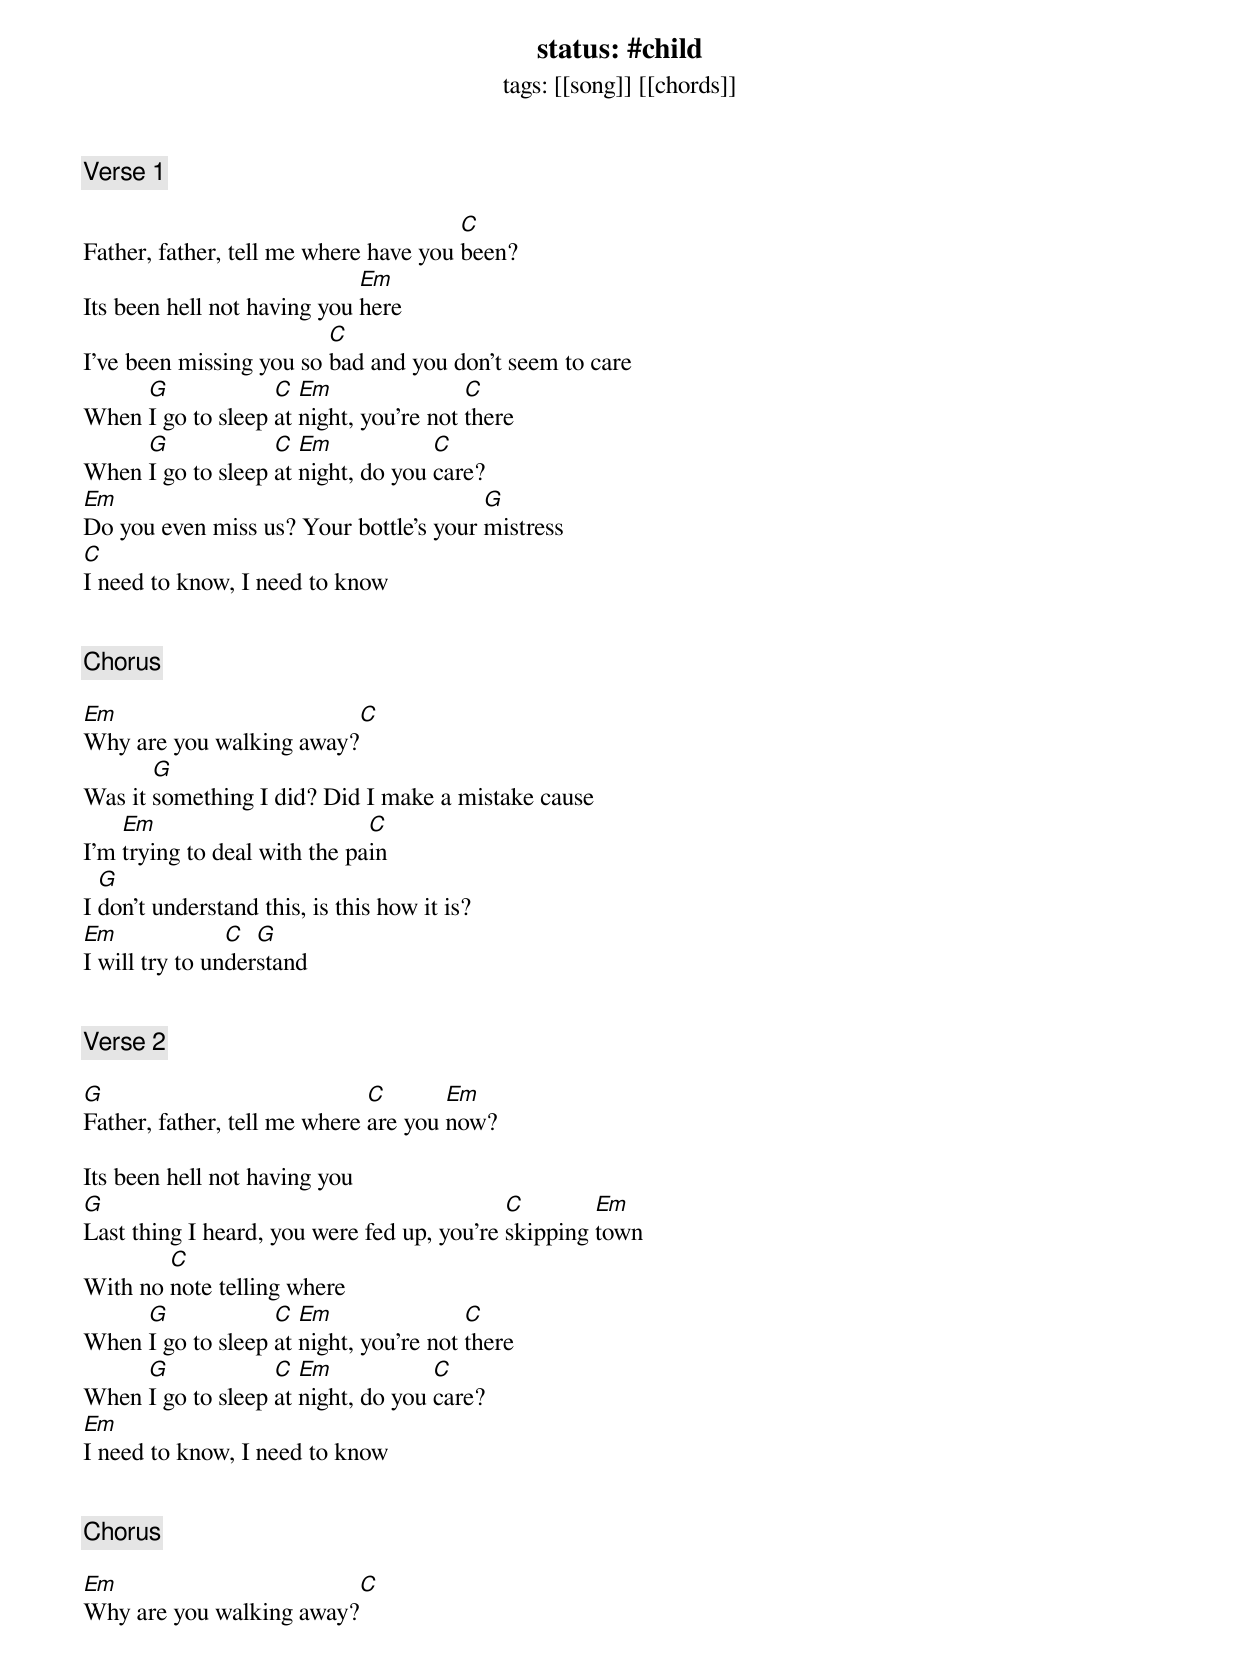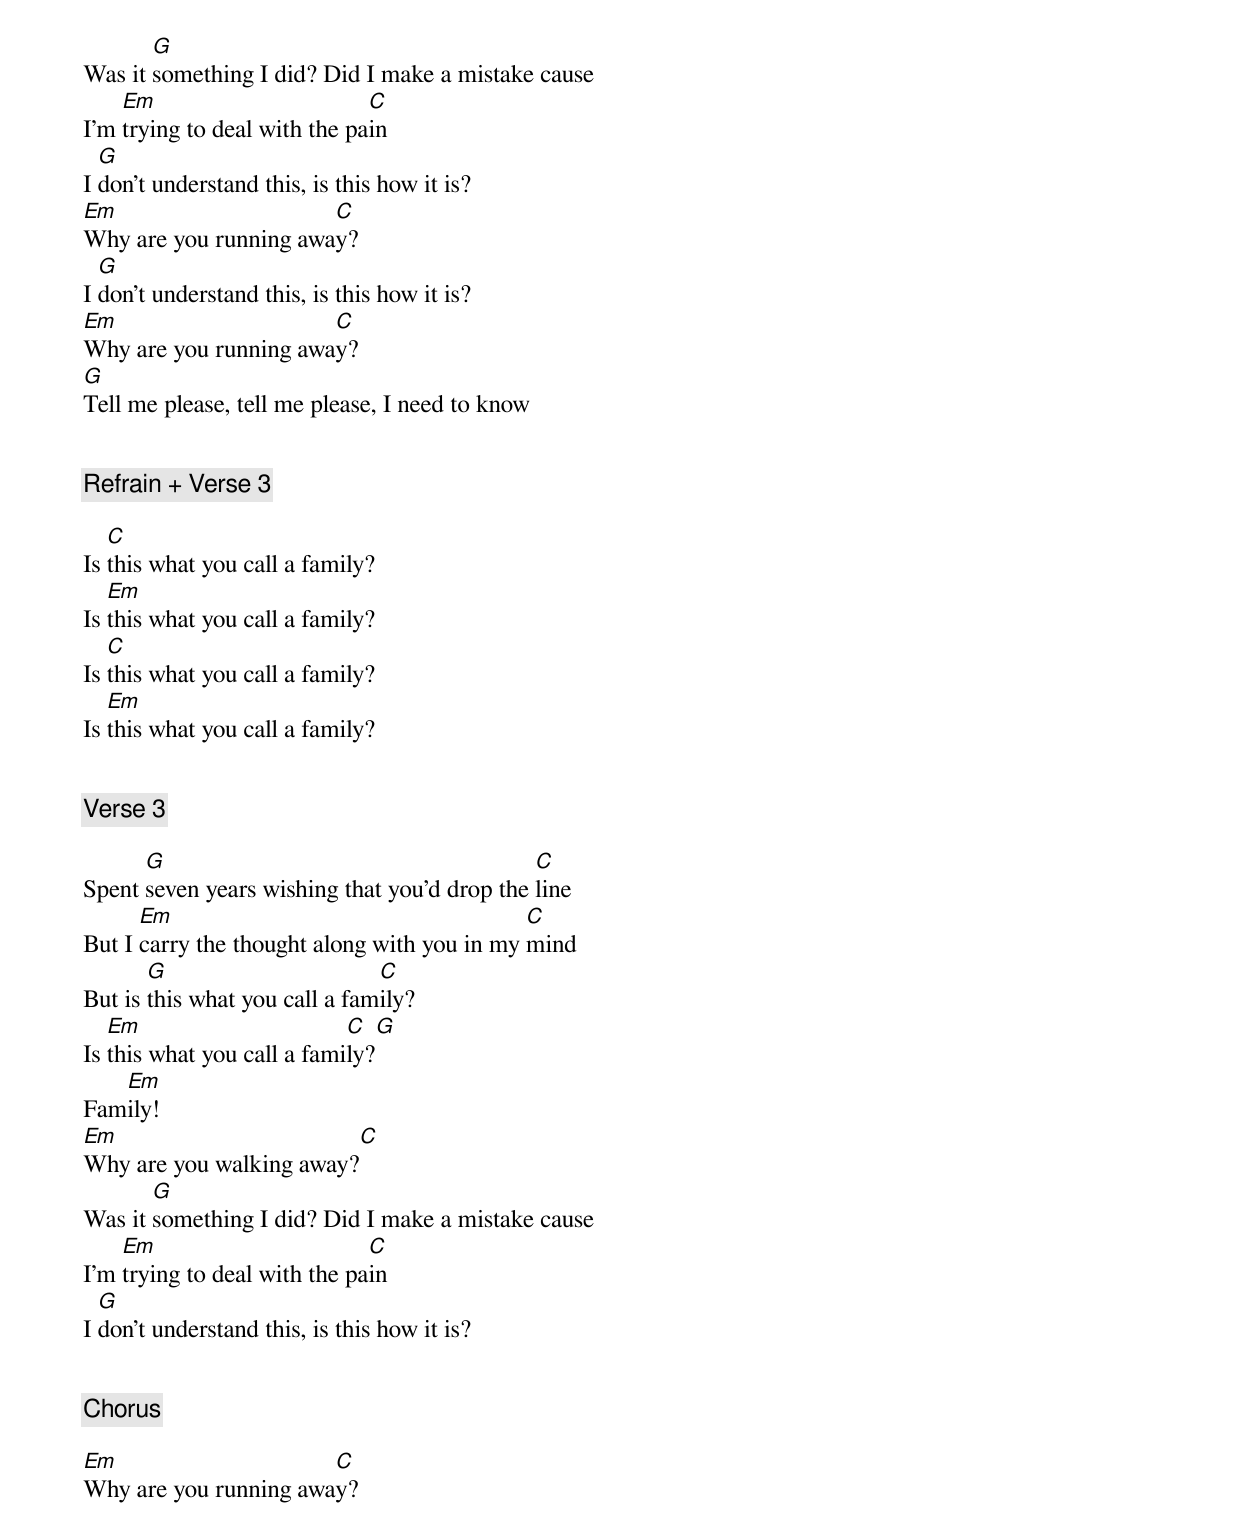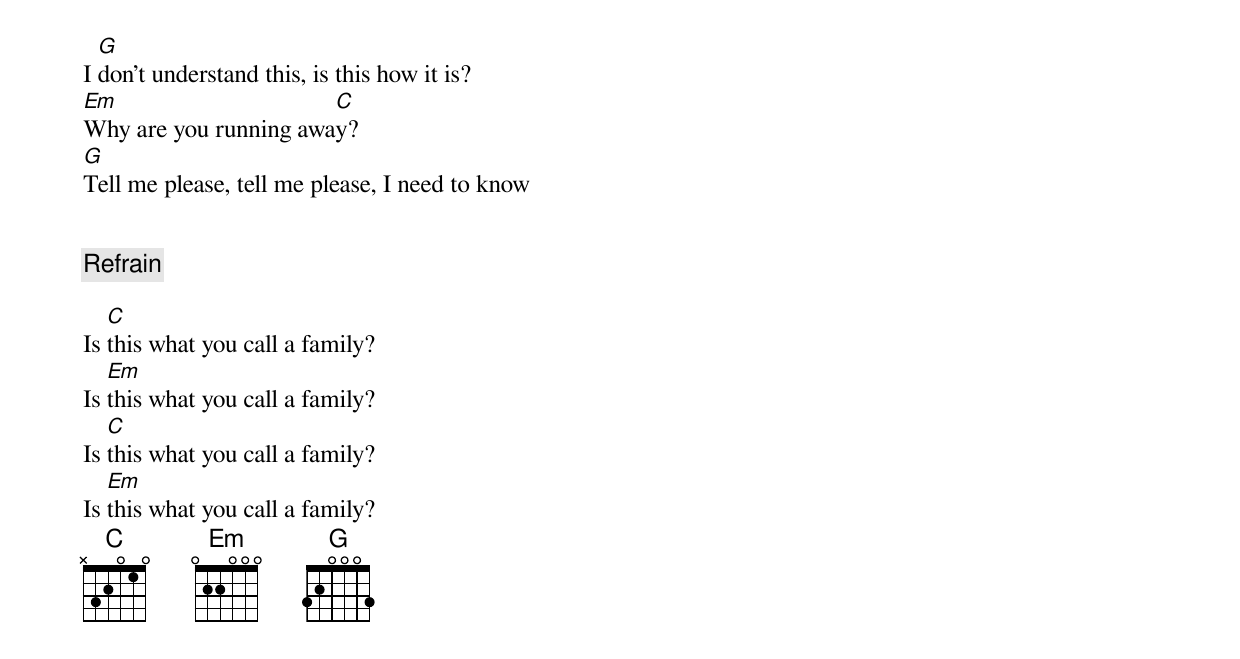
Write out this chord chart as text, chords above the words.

status: #child
tags: [[song]] [[chords]]

[Verse 1]

                                       C
Father, father, tell me where have you been?
                             Em
Its been hell not having you here
                         C
I've been missing you so bad and you don't seem to care
     G             C  Em                C
When I go to sleep at night, you're not there
     G             C  Em            C
When I go to sleep at night, do you care?
Em                                      G
Do you even miss us? Your bottle's your mistress
C
I need to know, I need to know


[Chorus]

Em                         C
Why are you walking away?
       G
Was it something I did? Did I make a mistake cause
    Em                        C
I'm trying to deal with the pain
  G
I don't understand this, is this how it is?
Em              C  G
I will try to understand


[Verse 2]

G                             C       Em
Father, father, tell me where are you now?

Its been hell not having you
G                                           C        Em
Last thing I heard, you were fed up, you're skipping town
        C
With no note telling where
     G             C  Em                C
When I go to sleep at night, you're not there
     G             C  Em            C
When I go to sleep at night, do you care?
Em
I need to know, I need to know


[Chorus]

Em                         C
Why are you walking away?
       G
Was it something I did? Did I make a mistake cause
    Em                        C
I'm trying to deal with the pain
  G
I don't understand this, is this how it is?
Em                     C
Why are you running away?
  G
I don't understand this, is this how it is?
Em                     C
Why are you running away?
G
Tell me please, tell me please, I need to know


[Refrain] + [Verse 3]

   C
Is this what you call a family?
   Em
Is this what you call a family?
   C
Is this what you call a family?
   Em
Is this what you call a family?


[Verse 3]

      G                                       C
Spent seven years wishing that you'd drop the line
      Em                                     C
But I carry the thought along with you in my mind
       G                       C
But is this what you call a family?
   Em                       C   G
Is this what you call a family?
   Em
Family!
Em                         C
Why are you walking away?
       G
Was it something I did? Did I make a mistake cause
    Em                        C
I'm trying to deal with the pain
  G
I don't understand this, is this how it is?


[Chorus]

Em                     C
Why are you running away?
  G
I don't understand this, is this how it is?
Em                     C
Why are you running away?
G
Tell me please, tell me please, I need to know


[Refrain]

   C
Is this what you call a family?
   Em
Is this what you call a family?
   C
Is this what you call a family?
   Em
Is this what you call a family?
